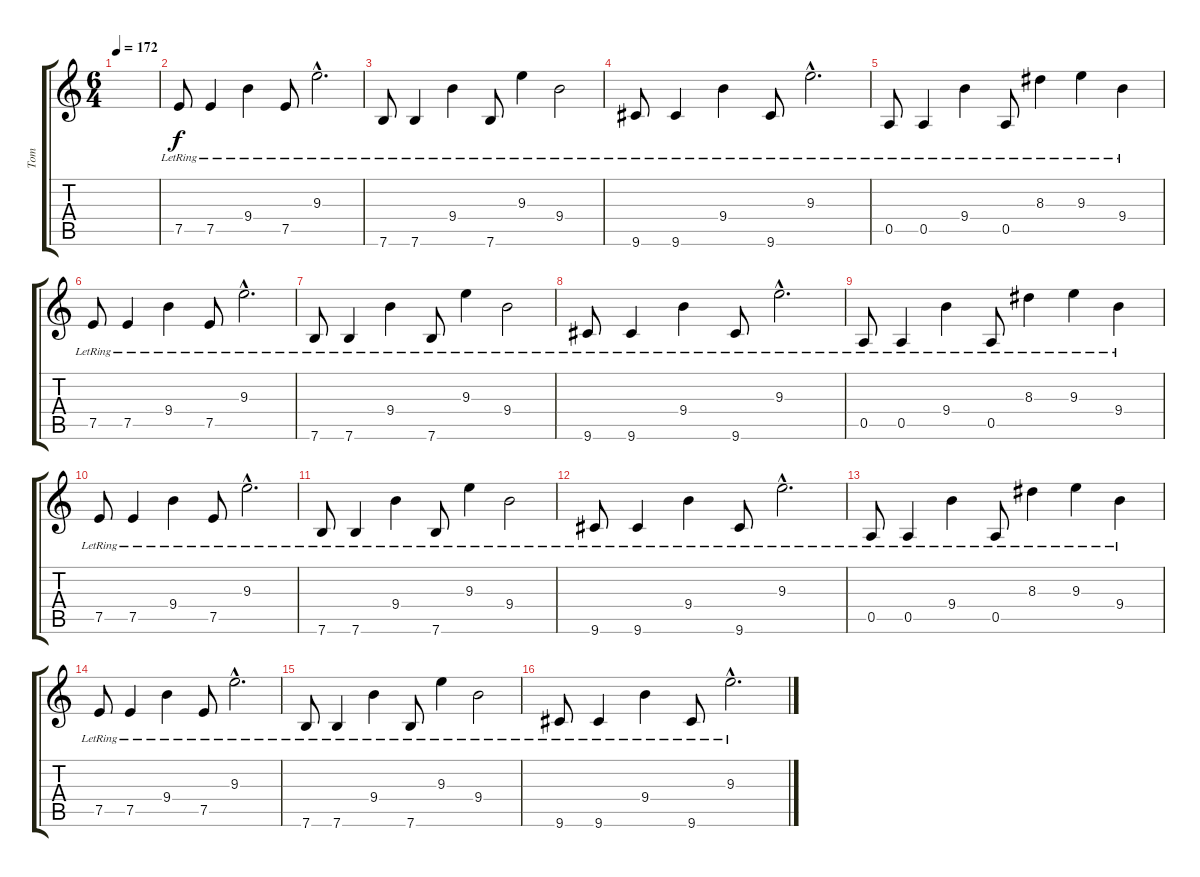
\track ("Tom" "Tom") {instrument electricguitarclean}
\staff {score tabs}
\tuning (E4 B3 G3 D3 A2 E2) {hide}
\ts (6 4)
\tempo 172
\clef g2
\ks c
|
7.5{lr}.8 7.5{lr}.4 9.4{lr}.4 7.5{lr}.8 9.3{hac lr}.2{d} |
7.6{lr}.8 7.6{lr}.4 9.4{lr}.4 7.6{lr}.8 9.3{lr}.4 9.4{lr}.2 |
9.6{lr}.8 9.6{lr}.4 9.4{lr}.4 9.6{lr}.8 9.3{hac lr}.2{d} |
0.5{lr}.8 0.5{lr}.4 9.4{lr}.4 0.5{lr}.8 8.3{lr}.4 9.3{lr}.4 9.4{lr}.4 |
7.5{lr}.8 7.5{lr}.4 9.4{lr}.4 7.5{lr}.8 9.3{hac lr}.2{d} |
7.6{lr}.8 7.6{lr}.4 9.4{lr}.4 7.6{lr}.8 9.3{lr}.4 9.4{lr}.2 |
9.6{lr}.8 9.6{lr}.4 9.4{lr}.4 9.6{lr}.8 9.3{hac lr}.2{d} |
0.5{lr}.8 0.5{lr}.4 9.4{lr}.4 0.5{lr}.8 8.3{lr}.4 9.3{lr}.4 9.4{lr}.4 |
7.5{lr}.8 7.5{lr}.4 9.4{lr}.4 7.5{lr}.8 9.3{hac lr}.2{d} |
7.6{lr}.8 7.6{lr}.4 9.4{lr}.4 7.6{lr}.8 9.3{lr}.4 9.4{lr}.2 |
9.6{lr}.8 9.6{lr}.4 9.4{lr}.4 9.6{lr}.8 9.3{hac lr}.2{d} |
0.5{lr}.8 0.5{lr}.4 9.4{lr}.4 0.5{lr}.8 8.3{lr}.4 9.3{lr}.4 9.4{lr}.4 |
7.5{lr}.8 7.5{lr}.4 9.4{lr}.4 7.5{lr}.8 9.3{hac lr}.2{d} |
7.6{lr}.8 7.6{lr}.4 9.4{lr}.4 7.6{lr}.8 9.3{lr}.4 9.4{lr}.2 |
9.6{lr}.8 9.6{lr}.4 9.4{lr}.4 9.6{lr}.8 9.3{hac lr}.2{d}
